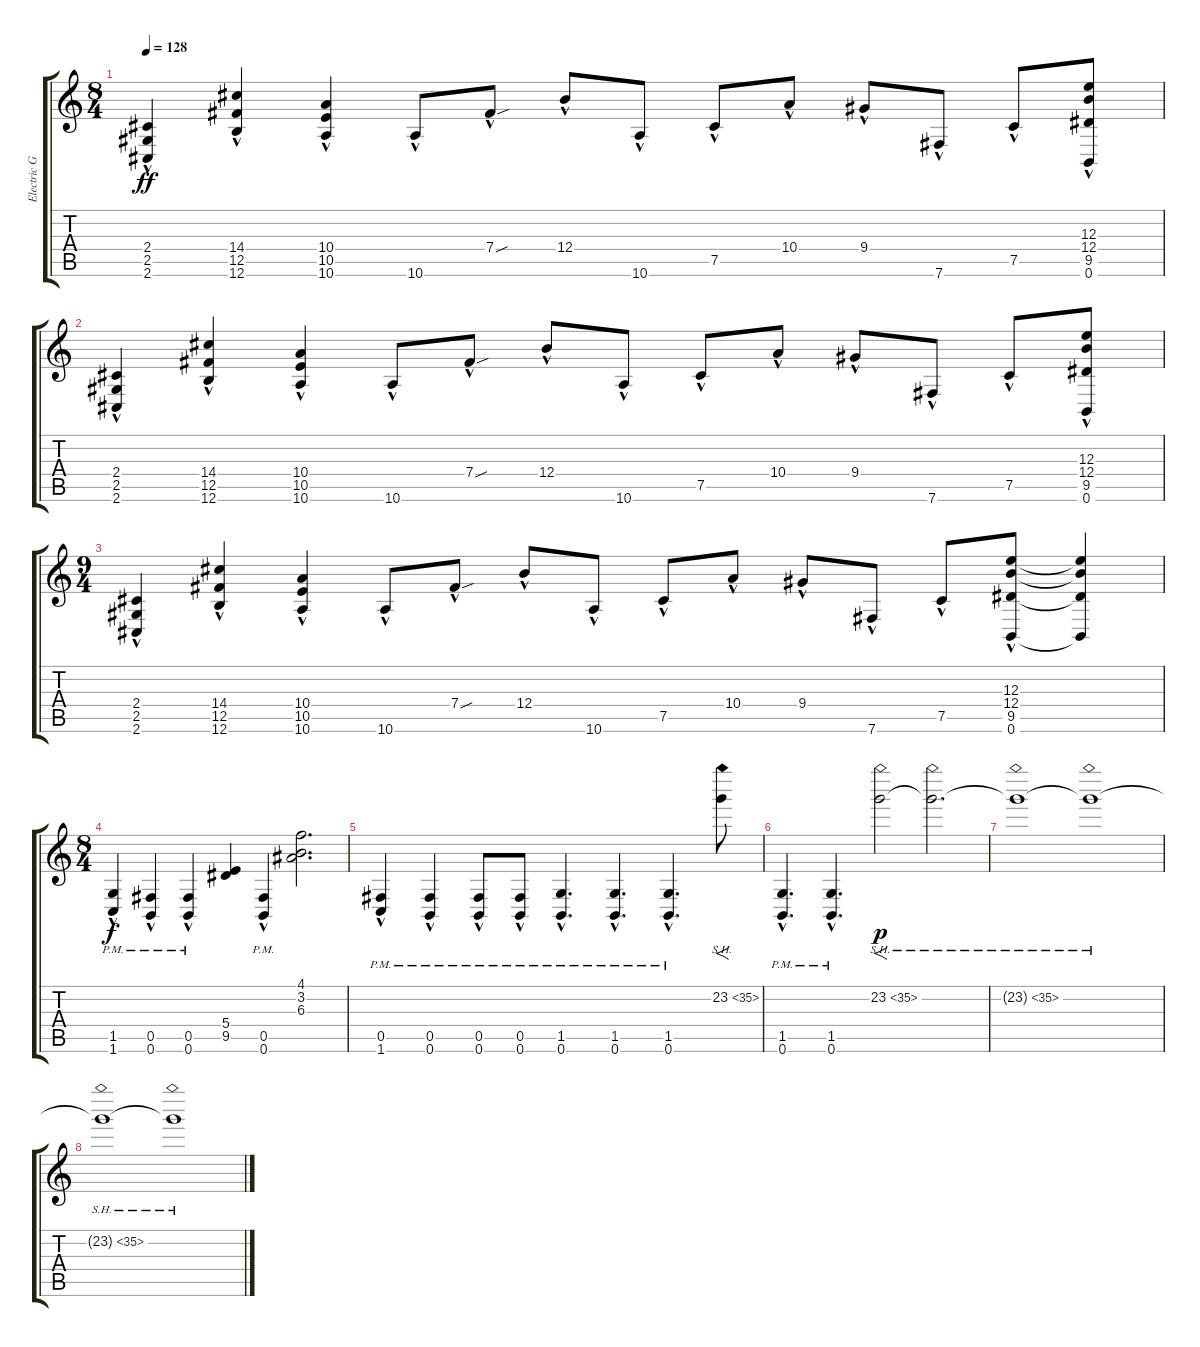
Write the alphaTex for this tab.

\track ("Electric Guitar" "Electric G") {instrument overdrivenguitar}
\staff {score tabs}
\tuning (Db4 Ab3 E3 B2 Gb2 B1) {hide}
\ts (8 4)
\tempo 128
\clef g2
\ks c
(2.4{hac} 2.5{hac} 2.6{hac}).4{dy ff} (14.4{hac} 12.5{hac} 12.6{hac}).4 (10.4{hac} 10.5{hac} 10.6{hac}).4 10.6{hac}.8 7.4{sou hac}.8 12.4{hac}.8 10.6{hac}.8 7.5{hac}.8 10.4{hac}.8 9.4{hac}.8 7.6{hac}.8 7.5{hac}.8 (12.3{hac} 12.4{hac} 9.5{hac} 0.6{hac}).8 |
(2.4{hac} 2.5{hac} 2.6{hac}).4 (14.4{hac} 12.5{hac} 12.6{hac}).4 (10.4{hac} 10.5{hac} 10.6{hac}).4 10.6{hac}.8 7.4{sou hac}.8 12.4{hac}.8 10.6{hac}.8 7.5{hac}.8 10.4{hac}.8 9.4{hac}.8 7.6{hac}.8 7.5{hac}.8 (12.3{hac} 12.4{hac} 9.5{hac} 0.6{hac}).8 |
\ts (9 4)
(2.4{hac} 2.5{hac} 2.6{hac}).4 (14.4{hac} 12.5{hac} 12.6{hac}).4 (10.4{hac} 10.5{hac} 10.6{hac}).4 10.6{hac}.8 7.4{sou hac}.8 12.4{hac}.8 10.6{hac}.8 7.5{hac}.8 10.4{hac}.8 9.4{hac}.8 7.6{hac}.8 7.5{hac}.8 (12.3{hac} 12.4{hac} 9.5{hac} 0.6{hac}).8 (12.3{t} 12.4{t} 9.5{t} 0.6{t}).4 |
\ts (8 4)
(1.5{hac pm} 1.6{hac pm}).4{dy f} (0.5{hac pm} 0.6{hac pm}).4 (0.5{hac pm} 0.6{hac pm}).4 (5.4 9.5).4 (0.5{hac pm} 0.6{hac pm}).4 (4.1 3.2 6.3).2{d} |
(0.5{hac pm} 1.6{hac pm}).4 (0.5{hac pm} 0.6{hac pm}).4 (0.5{hac pm} 0.6{hac pm}).8 (0.5{hac pm} 0.6{hac pm}).8 (1.5{hac pm} 0.6{hac pm}).4{d} (1.5{hac pm} 0.6{hac pm}).4{d} (1.5{hac pm} 0.6{hac pm}).4{d} 23.2{sh 12}.8{f} |
(1.5{hac pm} 0.6{hac pm}).4{d} (1.5{hac pm} 0.6{hac pm}).4{d} 23.2{sh 12}.2{f dy p} 23.2{sh 12 t}.2{d} |
23.2{sh 12 t}.1 23.2{sh 12 t}.1 |
23.2{sh 12 t}.1 23.2{sh 12 t}.1
